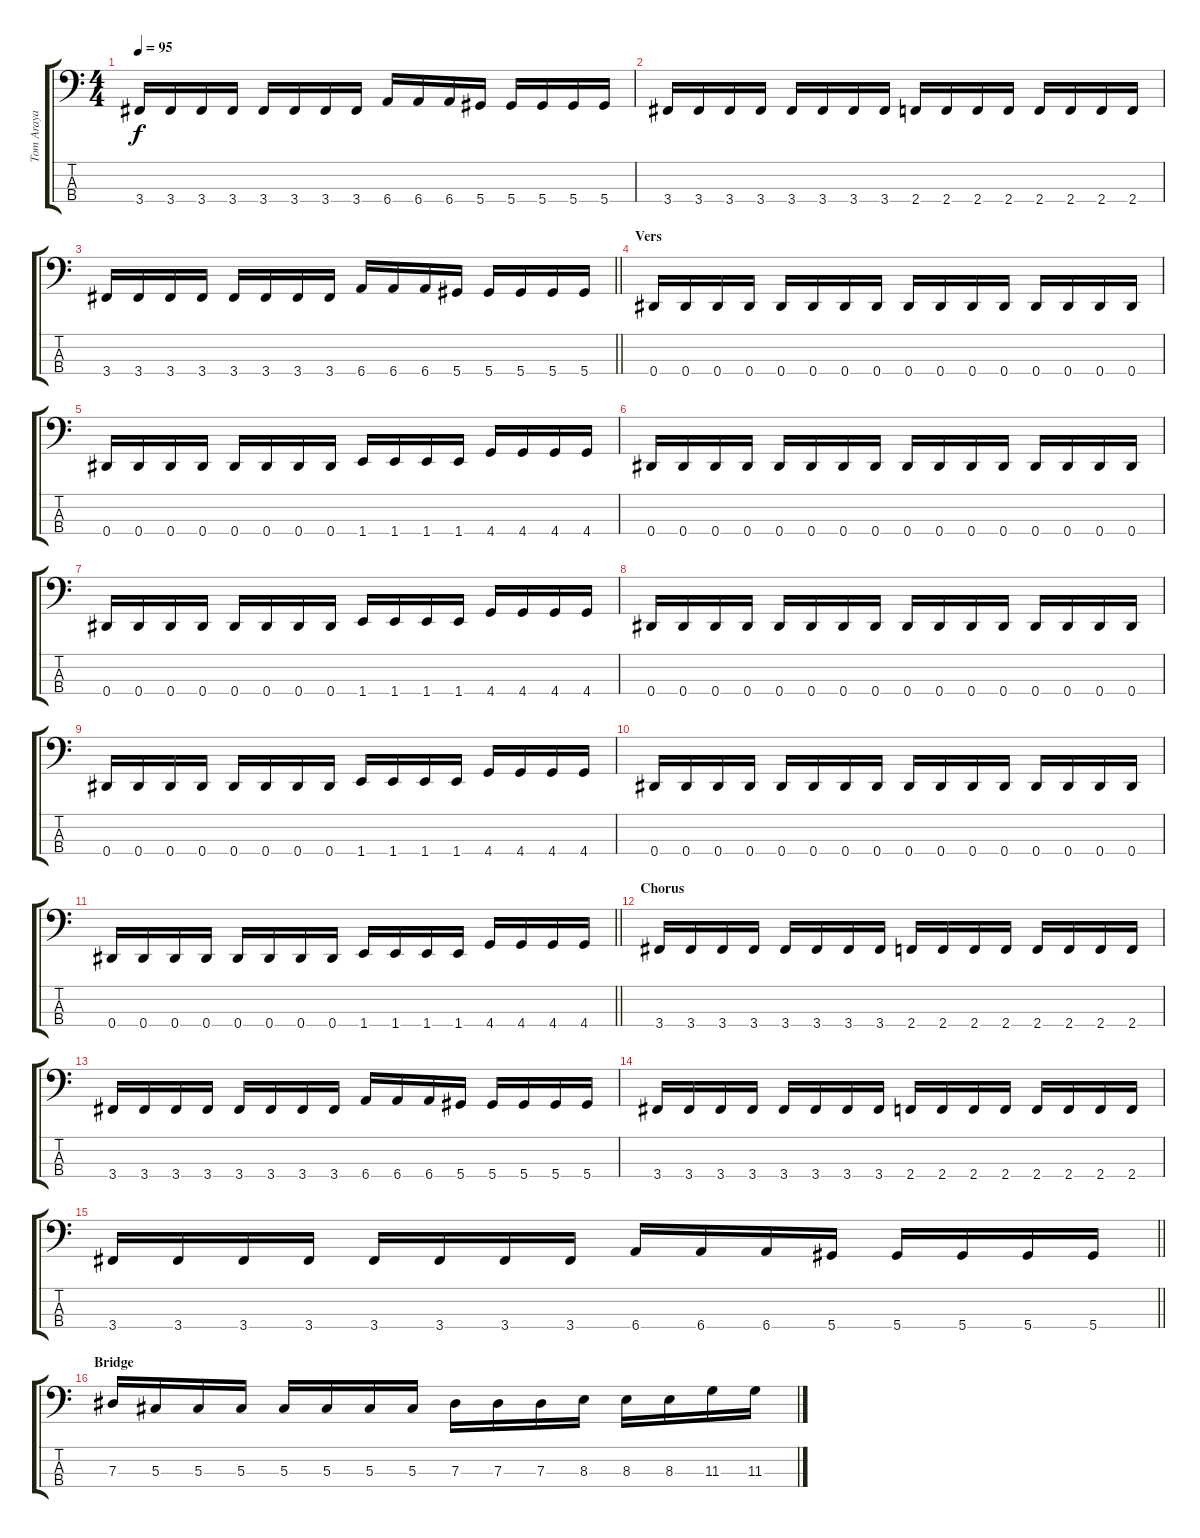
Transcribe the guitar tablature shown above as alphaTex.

\track ("Tom Araya" "Tom Araya") {instrument electricbasspick}
\staff {score tabs}
\tuning (Gb2 Db2 Ab1 Eb1) {hide}
\ts (4 4)
\tempo 95
\clef f4
\ks c
3.4.16{dy f} 3.4.16 3.4.16 3.4.16 3.4.16 3.4.16 3.4.16 3.4.16 6.4.16 6.4.16 6.4.16 5.4.16 5.4.16 5.4.16 5.4.16 5.4.16 |
3.4.16 3.4.16 3.4.16 3.4.16 3.4.16 3.4.16 3.4.16 3.4.16 2.4.16 2.4.16 2.4.16 2.4.16 2.4.16 2.4.16 2.4.16 2.4.16 |
\barLineRight lightlight
3.4.16 3.4.16 3.4.16 3.4.16 3.4.16 3.4.16 3.4.16 3.4.16 6.4.16 6.4.16 6.4.16 5.4.16 5.4.16 5.4.16 5.4.16 5.4.16 |
\section ("" "Vers")
0.4.16 0.4.16 0.4.16 0.4.16 0.4.16 0.4.16 0.4.16 0.4.16 0.4.16 0.4.16 0.4.16 0.4.16 0.4.16 0.4.16 0.4.16 0.4.16 |
0.4.16 0.4.16 0.4.16 0.4.16 0.4.16 0.4.16 0.4.16 0.4.16 1.4.16 1.4.16 1.4.16 1.4.16 4.4.16 4.4.16 4.4.16 4.4.16 |
0.4.16 0.4.16 0.4.16 0.4.16 0.4.16 0.4.16 0.4.16 0.4.16 0.4.16 0.4.16 0.4.16 0.4.16 0.4.16 0.4.16 0.4.16 0.4.16 |
0.4.16 0.4.16 0.4.16 0.4.16 0.4.16 0.4.16 0.4.16 0.4.16 1.4.16 1.4.16 1.4.16 1.4.16 4.4.16 4.4.16 4.4.16 4.4.16 |
0.4.16 0.4.16 0.4.16 0.4.16 0.4.16 0.4.16 0.4.16 0.4.16 0.4.16 0.4.16 0.4.16 0.4.16 0.4.16 0.4.16 0.4.16 0.4.16 |
0.4.16 0.4.16 0.4.16 0.4.16 0.4.16 0.4.16 0.4.16 0.4.16 1.4.16 1.4.16 1.4.16 1.4.16 4.4.16 4.4.16 4.4.16 4.4.16 |
0.4.16 0.4.16 0.4.16 0.4.16 0.4.16 0.4.16 0.4.16 0.4.16 0.4.16 0.4.16 0.4.16 0.4.16 0.4.16 0.4.16 0.4.16 0.4.16 |
\barLineRight lightlight
0.4.16 0.4.16 0.4.16 0.4.16 0.4.16 0.4.16 0.4.16 0.4.16 1.4.16 1.4.16 1.4.16 1.4.16 4.4.16 4.4.16 4.4.16 4.4.16 |
\section ("" "Chorus")
3.4.16 3.4.16 3.4.16 3.4.16 3.4.16 3.4.16 3.4.16 3.4.16 2.4.16 2.4.16 2.4.16 2.4.16 2.4.16 2.4.16 2.4.16 2.4.16 |
3.4.16 3.4.16 3.4.16 3.4.16 3.4.16 3.4.16 3.4.16 3.4.16 6.4.16 6.4.16 6.4.16 5.4.16 5.4.16 5.4.16 5.4.16 5.4.16 |
3.4.16 3.4.16 3.4.16 3.4.16 3.4.16 3.4.16 3.4.16 3.4.16 2.4.16 2.4.16 2.4.16 2.4.16 2.4.16 2.4.16 2.4.16 2.4.16 |
\barLineRight lightlight
3.4.16 3.4.16 3.4.16 3.4.16 3.4.16 3.4.16 3.4.16 3.4.16 6.4.16 6.4.16 6.4.16 5.4.16 5.4.16 5.4.16 5.4.16 5.4.16 |
\section ("" "Bridge")
7.3.16 5.3.16 5.3.16 5.3.16 5.3.16 5.3.16 5.3.16 5.3.16 7.3.16 7.3.16 7.3.16 8.3.16 8.3.16 8.3.16 11.3.16 11.3.16
